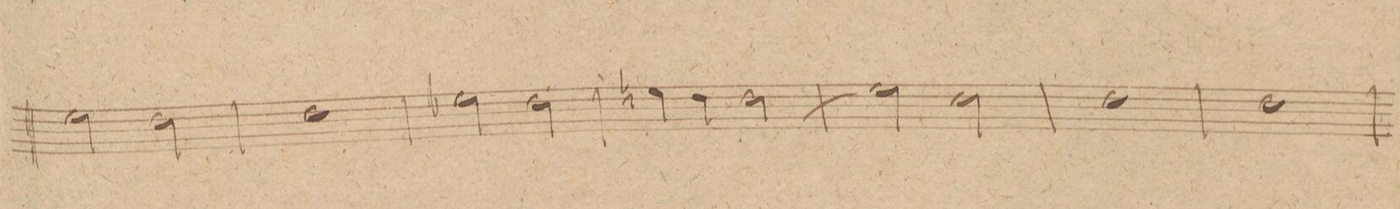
**kern	**dynam
*I"Corno. 1mo in D.	*
*clefG2	*
*k[]	*
*met(c|)	*
*M2/2	*
2ee\	.
2dd\	.
=225	=225
1dd	.
=226	=226
2ee-X\	.
2dd\	.
=227	=227
4een\	.
4dd\	.
(2dd\	.
=228	=228
2ee\)	.
2dd\	.
=229	=229
1dd	.
=230	=230
1dd	.
=231	=231
*-	*-
